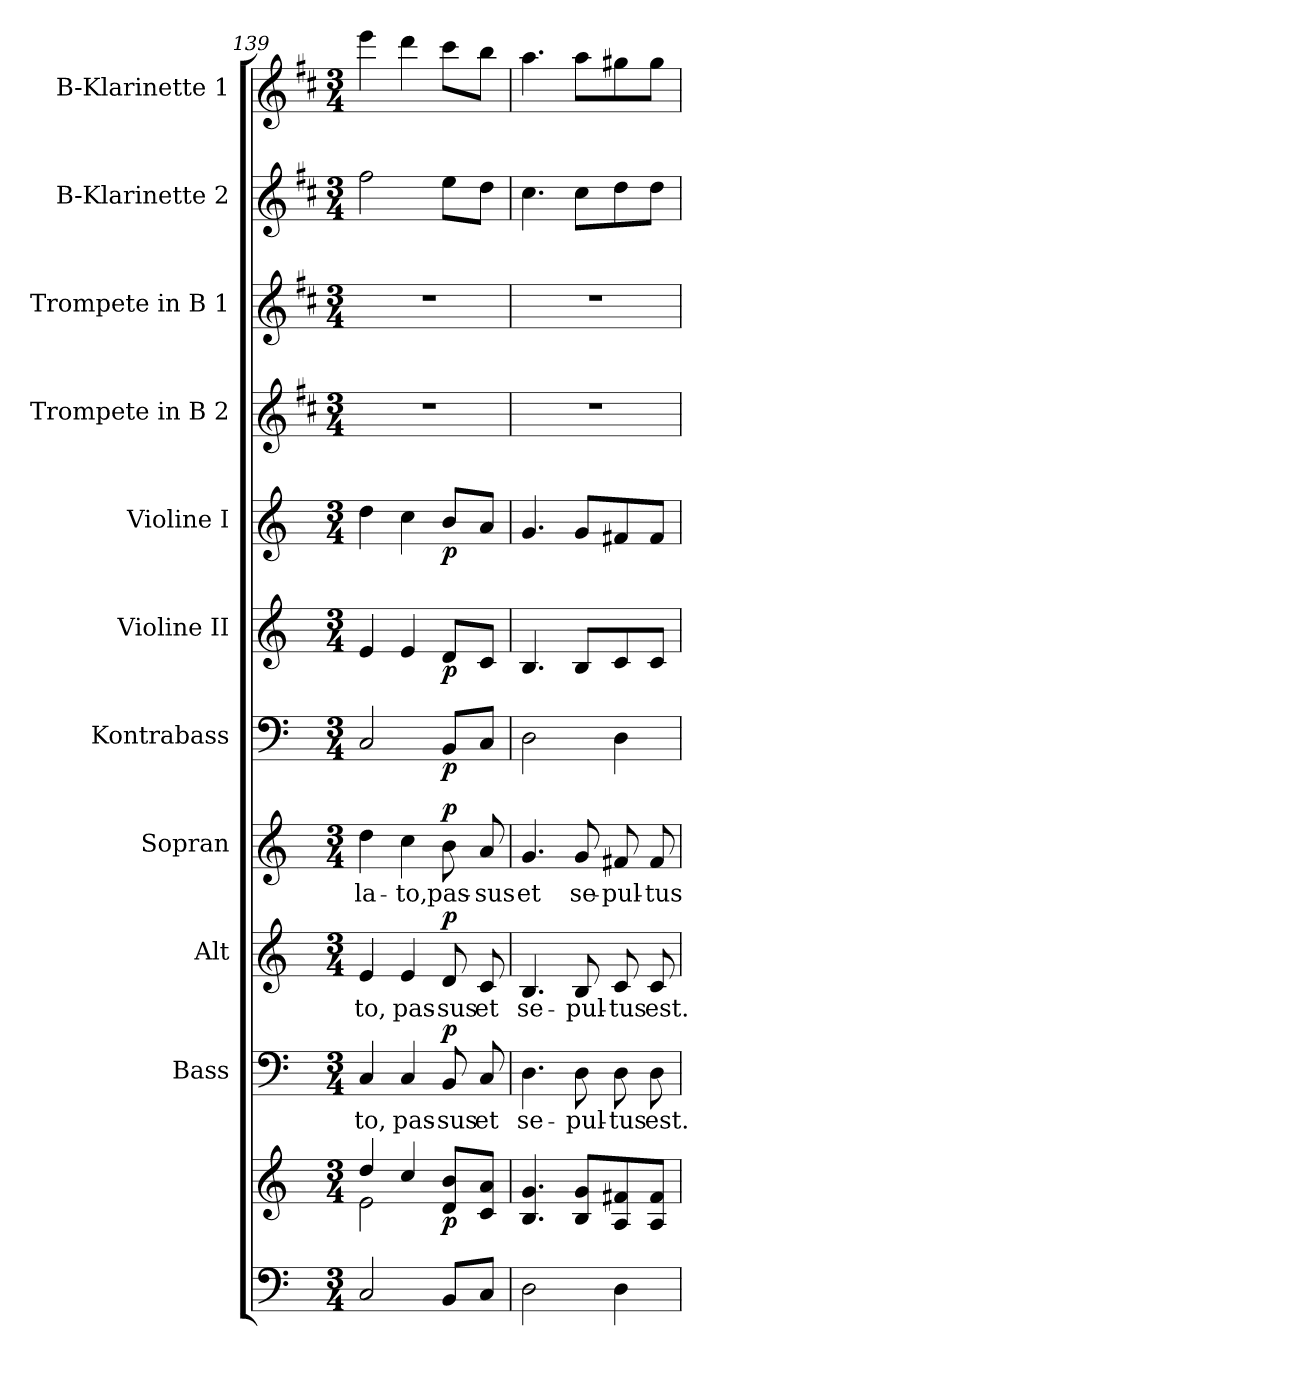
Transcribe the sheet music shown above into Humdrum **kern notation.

**kern	**kern	**dynam	**kern	**text	**dynam	**kern	**text	**dynam	**kern	**text	**dynam	**kern	**dynam	**kern	**dynam	**kern	**dynam	**kern	**kern	**kern	**kern
*part11	*part11	*part11	*part10	*part10	*part10	*part9	*part9	*part9	*part8	*part8	*part8	*part7	*part7	*part6	*part6	*part5	*part5	*part4	*part3	*part2	*part1
*staff12	*staff11	*staff11/12	*staff10	*staff10	*staff10	*staff9	*staff9	*staff9	*staff8	*staff8	*staff8	*staff7	*staff7	*staff6	*staff6	*staff5	*staff5	*staff4	*staff3	*staff2	*staff1
*	*	*	*I"Bass	*	*	*I"Alt	*	*	*I"Sopran	*	*	*I"Kontrabass	*	*I"Violine II	*	*I"Violine I	*	*I"Trompete in B 2	*I"Trompete in B 1	*I"B-Klarinette 2	*I"B-Klarinette 1
*	*	*	*I'B.	*	*	*I'A.	*	*	*I'S.	*	*	*I'Kb.	*	*I'Vl. II	*	*I'Vl. I	*	*I'Tr. 2	*I'Tr. 1	*I'B Kl. 2	*I'B Kl. 1
!!LO:PB:g=z
*clefF4	*clefG2	*	*clefF4	*	*	*clefG2	*	*	*clefG2	*	*	*clefF4	*	*clefG2	*	*clefG2	*	*clefG2	*clefG2	*clefG2	*clefG2
*	*	*	*	*	*	*	*	*	*	*	*	*ITrd7c12	*	*	*	*	*	*ITrd1c2	*ITrd1c2	*ITrd1c2	*ITrd1c2
*k[]	*k[]	*	*k[]	*	*	*k[]	*	*	*k[]	*	*	*k[]	*	*k[]	*	*k[]	*	*k[]	*k[]	*k[]	*k[]
*C:	*C:	*	*C:	*	*	*C:	*	*	*C:	*	*	*C:	*	*C:	*	*C:	*	*C:	*C:	*C:	*C:
*M3/4	*M3/4	*	*M3/4	*	*	*M3/4	*	*	*M3/4	*	*	*M3/4	*	*M3/4	*	*M3/4	*	*M3/4	*M3/4	*M3/4	*M3/4
=139	=139	=139	=139	=139	=139	=139	=139	=139	=139	=139	=139	=139	=139	=139	=139	=139	=139	=139	=139	=139	=139
*	*^	*	*	*	*	*	*	*	*	*	*	*	*	*	*	*	*	*	*	*	*
!	!	!	!	!	!LO:LY:b	!	!	!LO:LY:b	!	!	!LO:LY:b	!	!	!	!	!	!	!	!	!	!	!
2C/	4dd/	2e\	.	4C/	-to,	.	4e/	-to,	.	4dd\	-la-	.	2CC/	.	4e/	.	4dd\	.	2.r	2.r	2ee\	4ddd\
!	!	!	!	!	!LO:LY:b	!	!	!LO:LY:b	!	!	!LO:LY:b	!	!	!	!	!	!	!	!	!	!	!
.	4cc/	.	.	4C/	pas-	.	4e/	pas-	.	4cc\	-to,	.	.	.	4e/	.	4cc\	.	.	.	.	4ccc\
!	!	!	!LO:DY:b	!	!LO:LY:b	!LO:DY:a	!	!LO:LY:b	!LO:DY:a	!	!LO:LY:b	!LO:DY:a	!	!LO:DY:b	!	!LO:DY:b	!	!LO:DY:b	!	!	!	!
8BB/L	8d/ 8b/L	4ryy	p	8BB/	-sus	p	8d/	-sus	p	8b\	pas-	p	8BBB/L	p	8d/L	p	8b/L	p	.	.	8dd\L	8bb\L
!	!	!	!	!	!LO:LY:b	!	!	!LO:LY:b	!	!	!LO:LY:b	!	!	!	!	!	!	!	!	!	!	!
8C/J	8c/ 8a/J	.	.	8C/	et	.	8c/	et	.	8a/	-sus	.	8CC/J	.	8c/J	.	8a/J	.	.	.	8cc\J	8aa\J
*	*v	*v	*	*	*	*	*	*	*	*	*	*	*	*	*	*	*	*	*	*	*	*
=140	=140	=140	=140	=140	=140	=140	=140	=140	=140	=140	=140	=140	=140	=140	=140	=140	=140	=140	=140	=140	=140
!	!	!	!	!LO:LY:b	!	!	!LO:LY:b	!	!	!LO:LY:b	!	!	!	!	!	!	!	!	!	!	!
2D\	4.B/ 4.g/	.	4.D\	se-	.	4.B/	se-	.	4.g/	et	.	2DD\	.	4.B/	.	4.g/	.	2.r	2.r	4.b\	4.gg\
!	!	!	!	!LO:LY:b	!	!	!LO:LY:b	!	!	!LO:LY:b	!	!	!	!	!	!	!	!	!	!	!
.	8B/ 8g/L	.	8D\	-pul-	.	8B/	-pul-	.	8g/	se-	.	.	.	8B/L	.	8g/L	.	.	.	8b\L	8gg\L
!	!	!	!	!LO:LY:b	!	!	!LO:LY:b	!	!	!LO:LY:b	!	!	!	!	!	!	!	!	!	!	!
4D\	8A/ 8f#X/	.	8D\	-tus	.	8c/	-tus	.	8f#X/	-pul-	.	4DD\	.	8c/	.	8f#X/	.	.	.	8cc\	8ff#X\
!	!	!	!	!LO:LY:b	!	!	!LO:LY:b	!	!	!LO:LY:b	!	!	!	!	!	!	!	!	!	!	!
.	8A/ 8f#/J	.	8D\	est.	.	8c/	est.	.	8f#/	-tus	.	.	.	8c/J	.	8f#/J	.	.	.	8cc\J	8ff#\J
=	=	=	=	=	=	=	=	=	=	=	=	=	=	=	=	=	=	=	=	=	=
*-	*-	*-	*-	*-	*-	*-	*-	*-	*-	*-	*-	*-	*-	*-	*-	*-	*-	*-	*-	*-	*-
